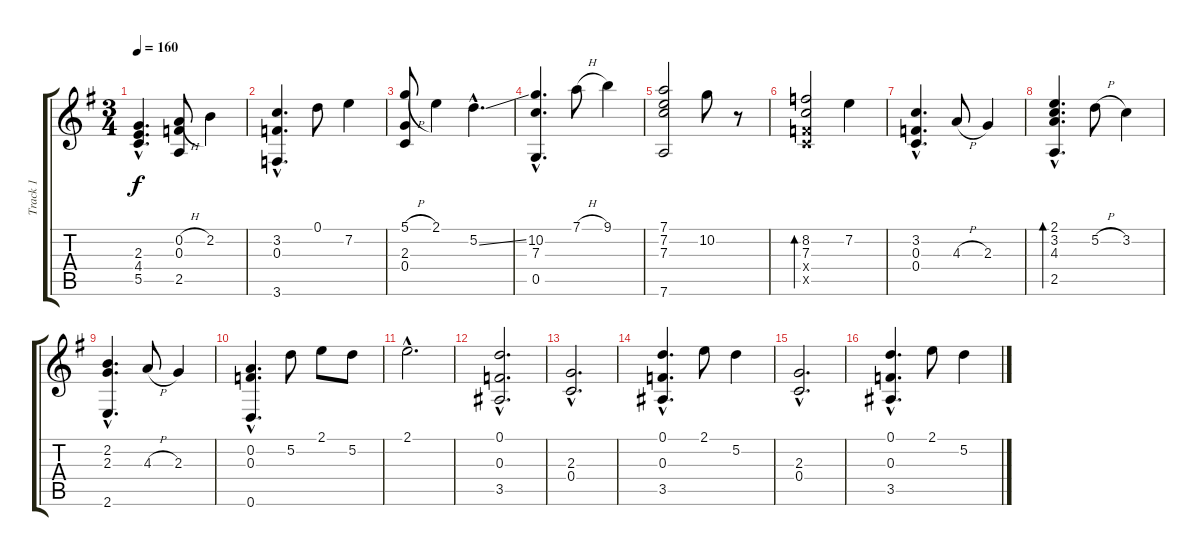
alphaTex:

\track ("Track 1" "Track 1") {instrument acousticguitarsteel}
\staff {score tabs}
\tuning (D4 A3 F3 C3 G2 D2) {hide}
\ts (3 4)
\tempo 160
\clef g2
\ks g
(2.3{hac} 4.4{hac} 5.5{hac}).4{d dy f} (0.2{h} 0.3 2.5).8 2.2.4 |
(3.2{hac} 0.3{hac} 3.6{hac}).4{d} 0.1.8 7.2.4 |
(5.1{h} 2.3 0.4).8 2.1.4 5.2{ss hac}.4{d} |
(10.2{hac} 7.3{hac} 0.5{hac}).4{d} 7.1{h}.8 9.1.4 |
(7.1 7.2 7.3 7.6).2 10.2.8 r.8 |
(8.2 7.3 5.4{x} 5.5{x}).2{bd 240} 7.2.4 |
(3.2{hac} 0.3{hac} 0.4{hac}).4{d} 4.3{h}.8 2.3.4 |
(2.1{hac} 3.2{hac} 4.3{hac} 2.5{hac}).4{d bd 240} 5.2{h}.8 3.2.4 |
(2.2{hac} 2.3{hac} 2.6{hac}).4{d} 4.3{h}.8 2.3.4 |
(0.2{hac} 0.3{hac} 0.6{hac}).4{d} 5.2.8 2.1.8 5.2.8 |
2.1{hac}.2{d} |
(0.1{hac} 0.3{hac} 3.5{hac}).2{d} |
(2.3{hac} 0.4{hac}).2{d} |
(0.1{hac} 0.3{hac} 3.5{hac}).4{d} 2.1.8 5.2.4 |
(2.3{hac} 0.4{hac}).2{d} |
(0.1{hac} 0.3{hac} 3.5{hac}).4{d} 2.1.8 5.2.4
